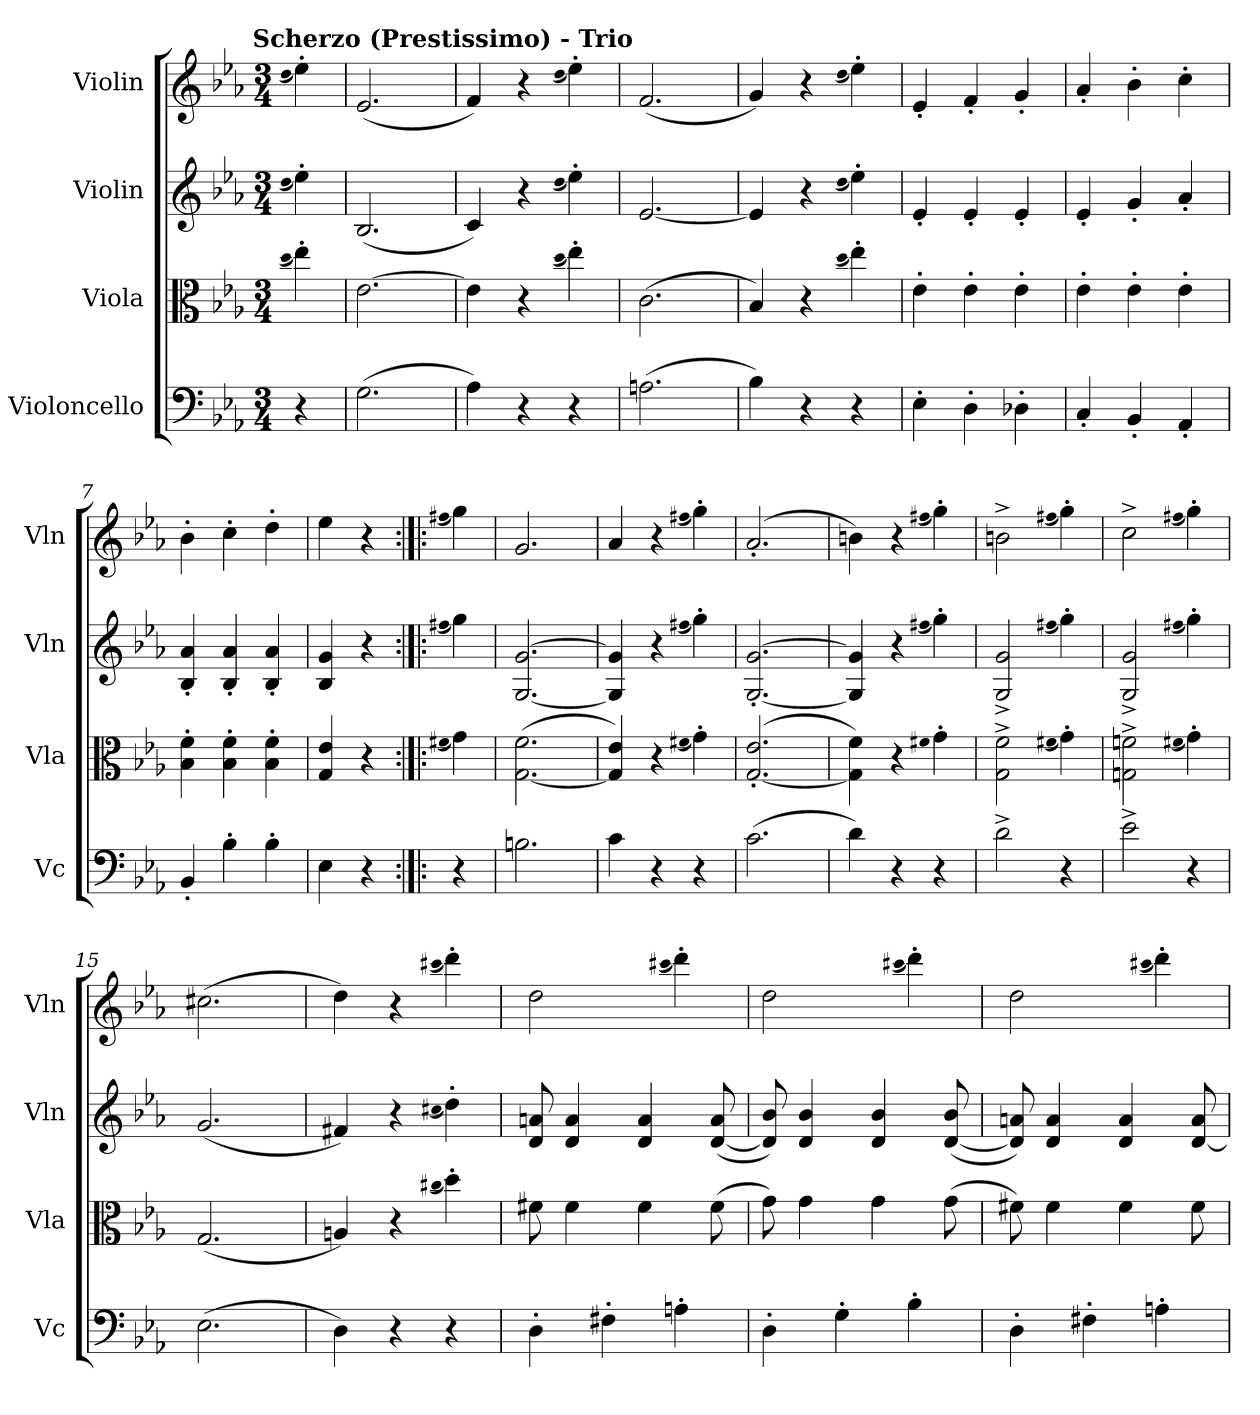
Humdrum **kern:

**kern	**kern	**kern	**kern
*part4	*part3	*part2	*part1
*staff4	*staff3	*staff2	*staff1
*I"Violoncello	*I"Viola	*I"Violin	*I"Violin
*I'Vc	*I'Vla	*I'Vln	*I'Vln
*clefF4	*clefC3	*clefG2	*clefG2
*k[b-e-a-]	*k[b-e-a-]	*k[b-e-a-]	*k[b-e-a-]
!!LO:TX:omd:t=Scherzo (Prestissimo) - Trio
*M3/4	*M3/4	*M3/4	*M3/4
*MM216	*MM216	*MM216	*MM216
=	=	=	=
.	(qdd	(qdd	(qdd
4r	4ee-'\)	4ee-'\)	4ee-'\)
=1	=1	=1	=1
(2.G\	[2.e-\	(2.B-/	(2.e-/
=2	=2	=2	=2
4A-\)	4e-\]	4c/)	4f/)
4r	4r	4r	4r
.	(qdd	(qdd	(qdd
4r	4ee-'\)	4ee-'\)	4ee-'\)
=3	=3	=3	=3
(2.An\	(2.c\	[2.e-/	(2.f/
=4	=4	=4	=4
4B-\)	4B-/)	4e-/]	4g/)
4r	4r	4r	4r
.	(qdd	(qdd	(qdd
4r	4ee-'\)	4ee-'\)	4ee-'\)
=5	=5	=5	=5
4E-'\	4e-'\	4e-'/	4e-'/
4D'\	4e-'\	4e-'/	4f'/
4D-X'\	4e-'\	4e-'/	4g'/
=6	=6	=6	=6
4C'/	4e-'\	4e-'/	4a-'/
4BB-'/	4e-'\	4g'/	4b-'\
4AA-'/	4e-'\	4a-'/	4cc'\
=7	=7	=7	=7
4BB-'/	4B-'\ 4f'\	4B-'/ 4a-'/	4b-'\
4B-'\	4B-'\ 4f'\	4B-'/ 4a-'/	4cc'\
4B-'\	4B-'\ 4f'\	4B-'/ 4a-'/	4dd'\
=8	=8	=8	=8
4E-\	4G/ 4e-/	4B-/ 4g/	4ee-\
4r	4r	4r	4r
=:|!|:	=:|!|:	=:|!|:	=:|!|:
.	(qf#X	(qff#X	(qff#X
4r	4g\)	4gg\)	4gg\)
=9	=9	=9	=9
2.Bn\	([2.G\ 2.f\	[2.G/ [2.g/	2.g/
=10	=10	=10	=10
4c\	4G]/ 4e-/)	4G]/ 4g]/	4a-/
4r	4r	4r	4r
.	(qf#X	(qff#X	(qff#X
4r	4g'\)	4gg'\)	4gg'\)
=11	=11	=11	=11
(2.c\	([2.G'/ 2.e-'/	[2.G'/ [2.g'/	(2.a-'/
=12	=12	=12	=12
4d\)	4G]\ 4f\)	4G]/ 4g]/	4bn\)
4r	4r	4r	4r
.	qf#X	(qff#X	(qff#X
4r	4g'\	4gg'\)	4gg'\)
=13	=13	=13	=13
2d^\	2G^\ 2f^\	2G^/ 2g^/	2bn^\
.	(qf#X	(qff#X	(qff#X
4r	4g'\)	4gg'\)	4gg'\)
=14	=14	=14	=14
2e-^\	2Gn^\ 2fn^\	2G^/ 2g^/	2cc^\
.	(qf#X	(qff#X	(qff#X
4r	4g'\)	4gg'\)	4gg'\)
=15	=15	=15	=15
(2.E-\	(2.G/	(2.g/	(2.cc#X\
=16	=16	=16	=16
4D\)	4An/)	4f#X/)	4dd\)
4r	4r	4r	4r
.	(qcc#X	(qcc#X	(qccc#X
4r	4dd'\)	4dd'\)	4ddd'\)
=17	=17	=17	=17
4D'\	8f#X\	8d/ 8an/	2dd\
.	4f#\	4d/ 4a/	.
4F#X'\	.	.	.
.	4f#\	4d/ 4a/	.
.	.	.	(qccc#X
4An'\	.	.	4ddd'\)
.	(8f#\	([8d/ 8a/	.
=18	=18	=18	=18
4D'\	8g\)	8d]/ 8b-/)	2dd\
.	4g\	4d/ 4b-/	.
4G'\	.	.	.
.	4g\	4d/ 4b-/	.
.	.	.	(qccc#X
4B-'\	.	.	4ddd'\)
.	(8g\	([8d/ 8b-/	.
=19	=19	=19	=19
4D'\	8f#X\)	8d]/ 8an/)	2dd\
.	4f#\	4d/ 4a/	.
4F#X'\	.	.	.
.	4f#\	4d/ 4a/	.
.	.	.	(qccc#X
4An'\	.	.	4ddd'\)
.	8f#\	[8d/ 8a/	.
=	=	=	=
*-	*-	*-	*-
